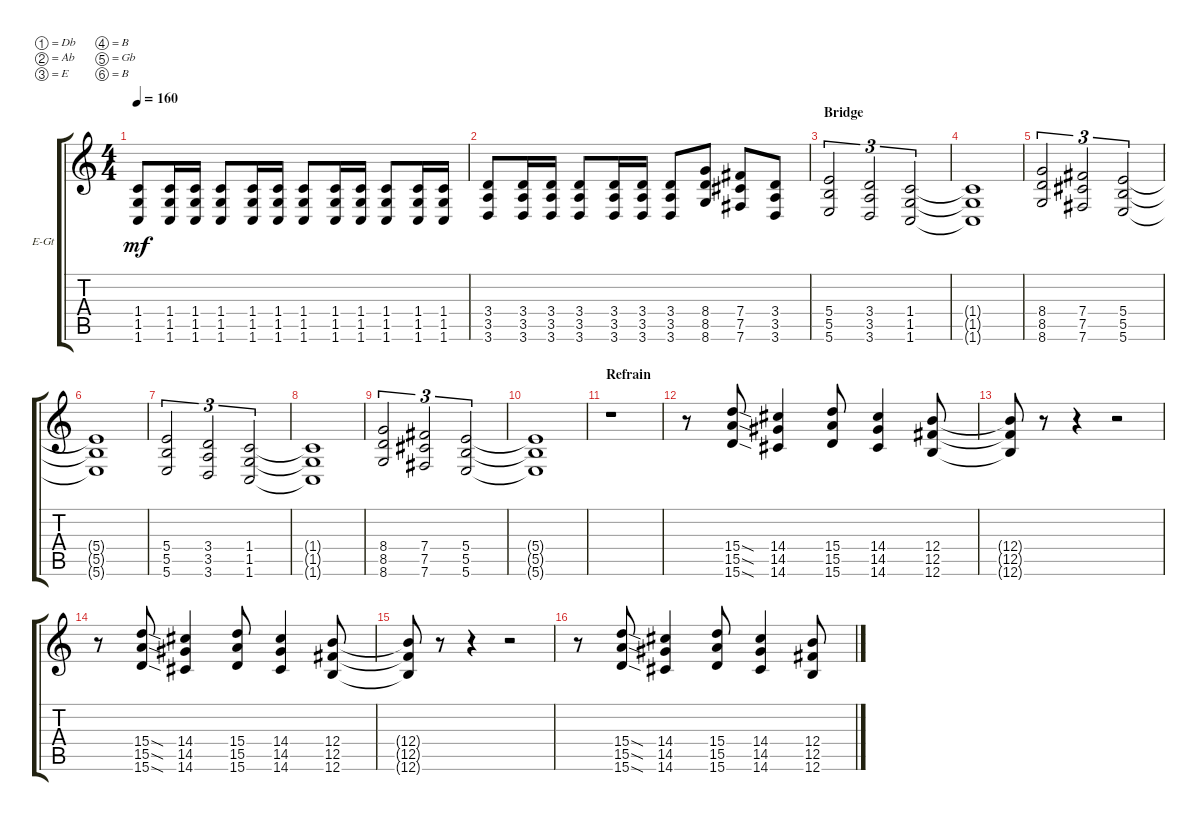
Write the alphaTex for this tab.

\defaultSystemsLayout 4
\bracketExtendMode groupsimilarinstruments
\firstSystemTrackNameOrientation horizontal
\otherSystemsTrackNameOrientation horizontal
\track ("Electric Guitar" "E-Gt") {instrument distortionguitar}
\staff {score tabs}
\tuning (Db4 Ab3 E3 B2 Gb2 B1)
\ts (4 4)
\tempo 160
\clef g2
\ks c
(1.6 1.5 1.4).8{dy mf} (1.4 1.5 1.6).16 (1.6 1.5 1.4).16 (1.4 1.5 1.6).8 (1.6 1.5 1.4).16 (1.4 1.5 1.6).16 (1.6 1.5 1.4).8 (1.4 1.5 1.6).16 (1.6 1.5 1.4).16 (1.4 1.5 1.6).8 (1.6 1.5 1.4).16 (1.4 1.5 1.6).16 |
(3.6 3.5 3.4).8 (3.4 3.5 3.6).16 (3.6 3.5 3.4).16 (3.4 3.5 3.6).8 (3.6 3.5 3.4).16 (3.4 3.5 3.6).16 (3.6 3.5 3.4).8 (8.4 8.5 8.6).8 (7.4 7.5 7.6).8 (3.6 3.5 3.4).8 |
\section ("" "Bridge")
(5.6 5.5 5.4).2{tu (3 2)} (3.4 3.5 3.6).2{tu (3 2)} (1.6 1.5 1.4).2{tu (3 2)} |
(1.4{t} 1.5{t} 1.6{t}).1 |
(8.6 8.5 8.4).2{tu (3 2)} (7.4 7.5 7.6).2{tu (3 2)} (5.6 5.5 5.4).2{tu (3 2)} |
(5.6{t} 5.5{t} 5.4{t}).1 |
(5.6 5.5 5.4).2{tu (3 2)} (3.4 3.5 3.6).2{tu (3 2)} (1.6 1.5 1.4).2{tu (3 2)} |
(1.4{t} 1.5{t} 1.6{t}).1 |
(8.6 8.5 8.4).2{tu (3 2)} (7.4 7.5 7.6).2{tu (3 2)} (5.6 5.5 5.4).2{tu (3 2)} |
(5.6{t} 5.5{t} 5.4{t}).1 |
\section ("" "Refrain")
r.1 |
r.8 (15.6{sod} 15.5{sod} 15.4{sod}).8 (14.4 14.5 14.6).4 (15.6 15.5 15.4).8 (14.4 14.5 14.6).4 (12.4 12.5 12.6).8 |
(12.4{t} 12.5{t} 12.6{t}).8 r.8 r.4 r.2 |
r.8 (15.6{sod} 15.5{sod} 15.4{sod}).8 (14.4 14.5 14.6).4 (15.6 15.5 15.4).8 (14.4 14.5 14.6).4 (12.4 12.5 12.6).8 |
(12.4{t} 12.5{t} 12.6{t}).8 r.8 r.4 r.2 |
r.8 (15.6{sod} 15.5{sod} 15.4{sod}).8 (14.4 14.5 14.6).4 (15.6 15.5 15.4).8 (14.4 14.5 14.6).4 (12.4 12.5 12.6).8
